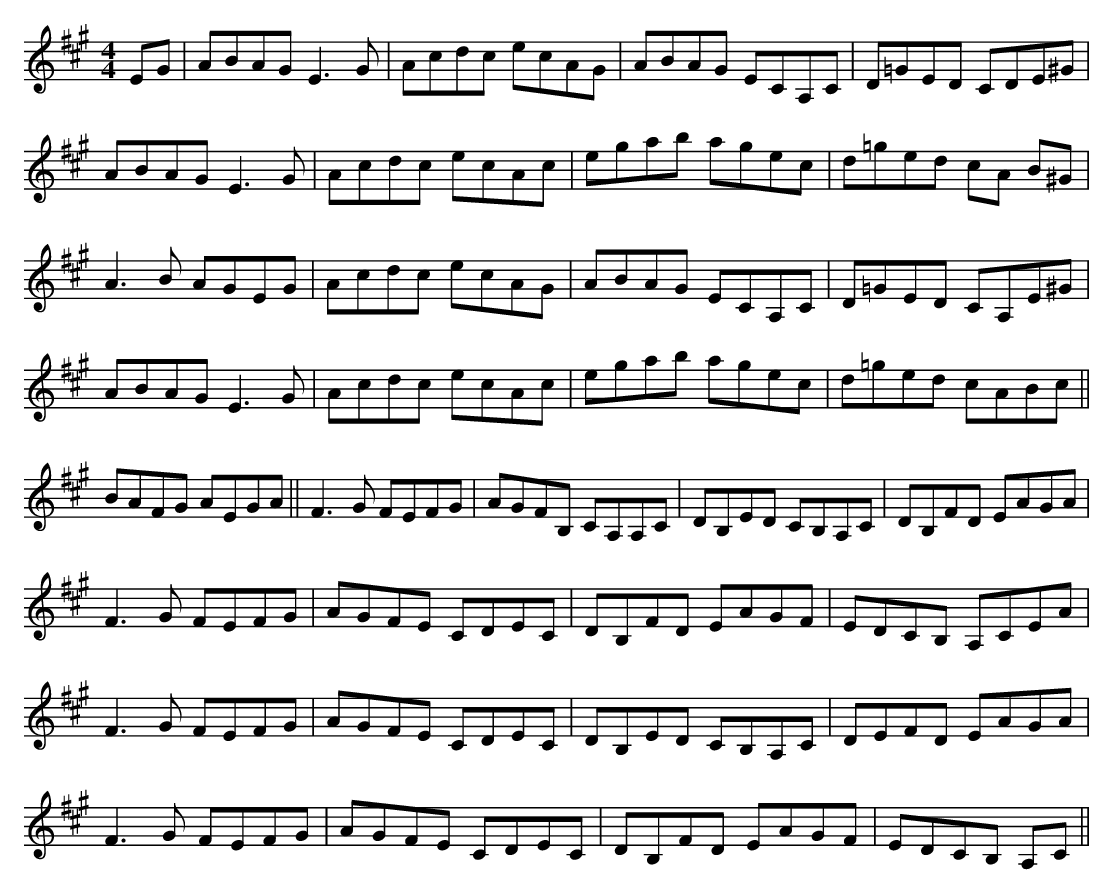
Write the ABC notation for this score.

X:1
M:4/4
K:A
EG|ABAG E3 G|Acdc ecAG|ABAG ECA,C|D=GED CDE^G|
ABAG E3 G|Acdc ecAc|egab agec|d=ged cA B^G|
A3 B AGEG|Acdc ecAG|ABAG ECA,C|D=GED CA,E^G|
ABAG E3 G|Acdc ecAc|egab agec|d=ged cABc||
BAFG AEGA||F3 G FEFG|AGFB, CA,A,C|DB,ED CB,A,C|DB,FD EAGA|
F3 G FEFG|AGFE CDEC|DB,FD EAGF|EDCB, A,CEA|
F3 G FEFG|AGFE CDEC|DB,ED CB,A,C|DEFD EAGA|
F3 G FEFG|AGFE CDEC|DB,FD EAGF|EDCB, A,C||
